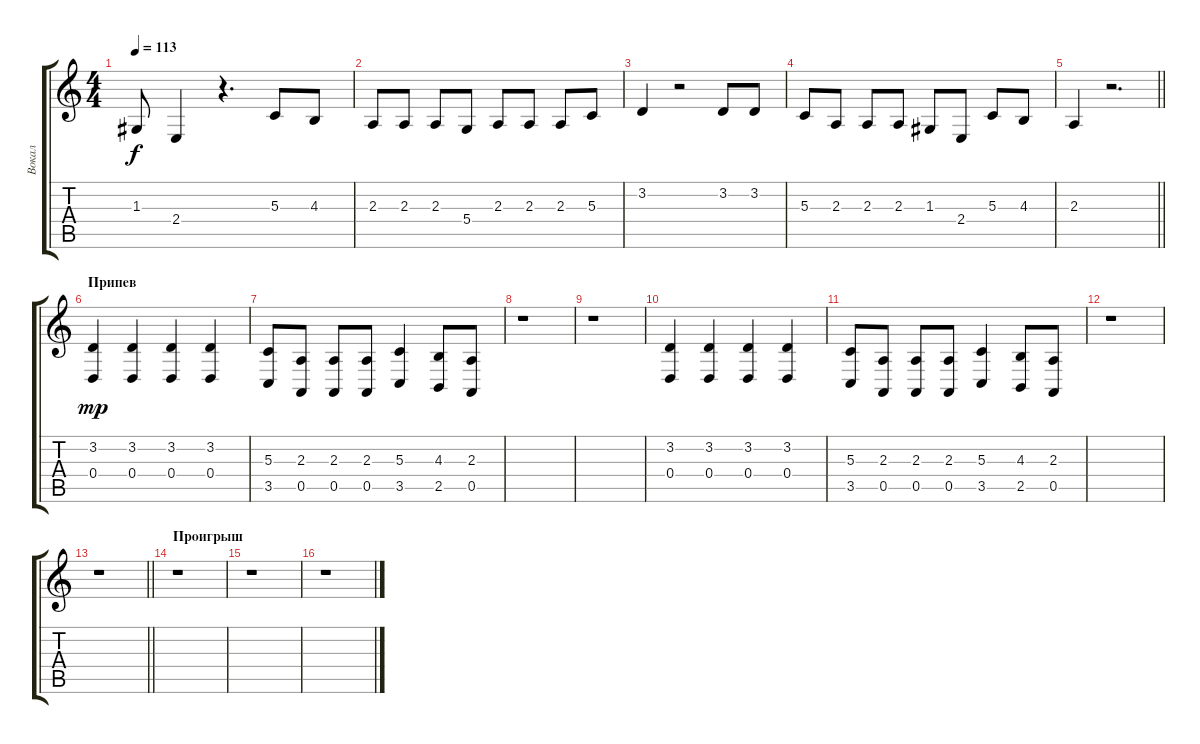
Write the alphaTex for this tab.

\track ("Вокал" "Вокал") {instrument tenorsax}
\staff {score tabs}
\tuning (E4 B3 G3 D3 A2 E2) {hide}
\ts (4 4)
\tempo 113
\clef g2
\ks c
1.3.8{dy f} 2.4.4 r.4{d} 5.3.8 4.3.8 |
2.3.8 2.3.8 2.3.8 5.4.8 2.3.8 2.3.8 2.3.8 5.3.8 |
3.2.4 r.2 3.2.8 3.2.8 |
5.3.8 2.3.8 2.3.8 2.3.8 1.3.8 2.4.8 5.3.8 4.3.8 |
\barLineRight lightlight
2.3.4 r.2{d} |
\section ("" "Припев")
(3.2 0.4).4{dy mp} (3.2 0.4).4 (3.2 0.4).4 (3.2 0.4).4 |
(5.3 3.5).8 (2.3 0.5).8 (2.3 0.5).8 (2.3 0.5).8 (5.3 3.5).4 (4.3 2.5).8 (2.3 0.5).8 |
r.1 |
r.1 |
(3.2 0.4).4 (3.2 0.4).4 (3.2 0.4).4 (3.2 0.4).4 |
(5.3 3.5).8 (2.3 0.5).8 (2.3 0.5).8 (2.3 0.5).8 (5.3 3.5).4 (4.3 2.5).8 (2.3 0.5).8 |
r.1 |
\barLineRight lightlight
r.1 |
\section ("" "Проигрыш")
r.1 |
r.1 |
r.1
